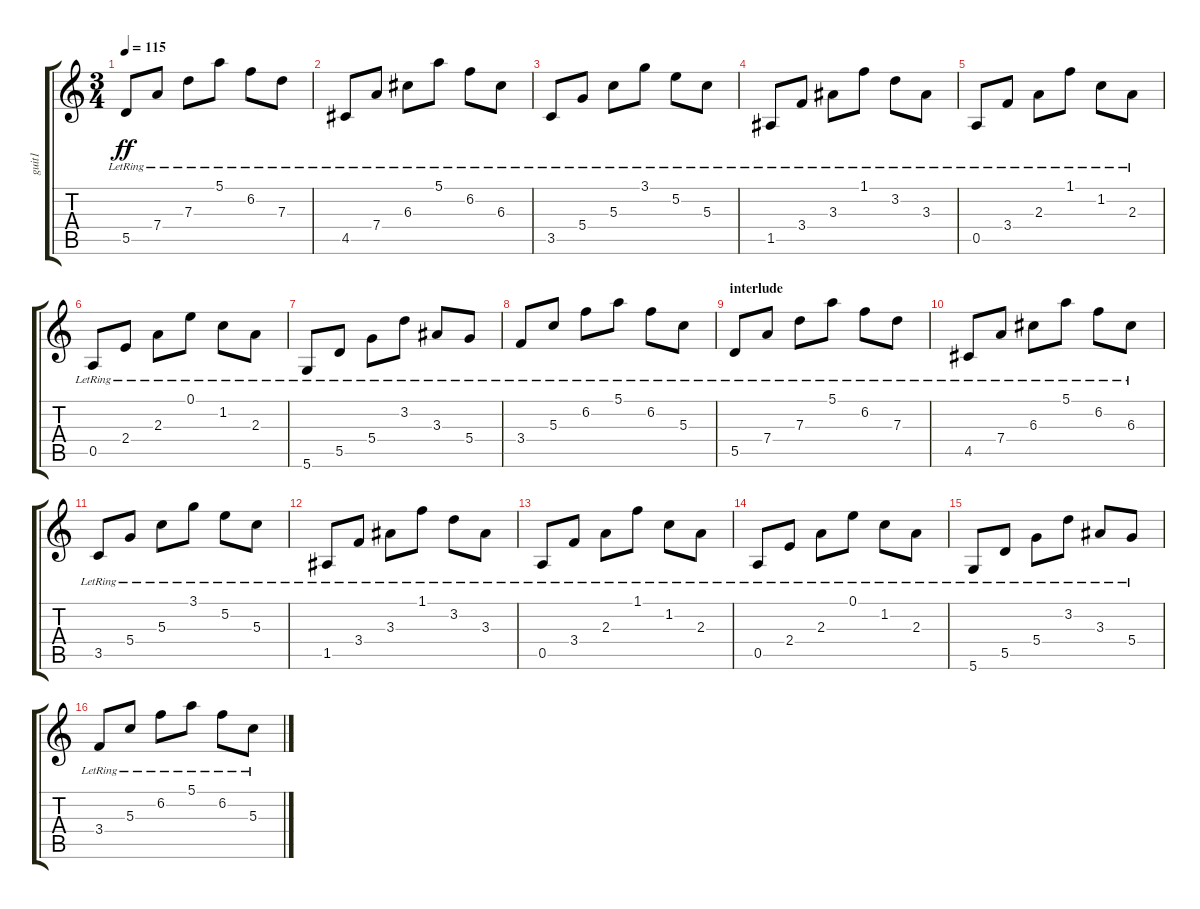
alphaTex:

\track ("guit1" "guit1") {instrument electricguitarclean}
\staff {score tabs}
\tuning (E4 B3 G3 D3 A2 D2) {hide}
\ts (3 4)
\tempo 115
\clef g2
\ks c
5.5{lr}.8{dy ff} 7.4{lr}.8 7.3{lr}.8 5.1{lr}.8 6.2{lr}.8 7.3{lr}.8 |
4.5{lr}.8 7.4{lr}.8 6.3{lr}.8 5.1{lr}.8 6.2{lr}.8 6.3{lr}.8 |
3.5{lr}.8 5.4{lr}.8 5.3{lr}.8 3.1{lr}.8 5.2{lr}.8 5.3{lr}.8 |
1.5{lr}.8 3.4{lr}.8 3.3{lr}.8 1.1{lr}.8 3.2{lr}.8 3.3{lr}.8 |
0.5{lr}.8 3.4{lr}.8 2.3{lr}.8 1.1{lr}.8 1.2{lr}.8 2.3{lr}.8 |
0.5{lr}.8 2.4{lr}.8 2.3{lr}.8 0.1{lr}.8 1.2{lr}.8 2.3{lr}.8 |
5.6{lr}.8 5.5{lr}.8 5.4{lr}.8 3.2{lr}.8 3.3{lr}.8 5.4{lr}.8 |
3.4{lr}.8 5.3{lr}.8 6.2{lr}.8 5.1{lr}.8 6.2{lr}.8 5.3{lr}.8 |
\section ("" "interlude")
5.5{lr}.8 7.4{lr}.8 7.3{lr}.8 5.1{lr}.8 6.2{lr}.8 7.3{lr}.8 |
4.5{lr}.8 7.4{lr}.8 6.3{lr}.8 5.1{lr}.8 6.2{lr}.8 6.3{lr}.8 |
3.5{lr}.8 5.4{lr}.8 5.3{lr}.8 3.1{lr}.8 5.2{lr}.8 5.3{lr}.8 |
1.5{lr}.8 3.4{lr}.8 3.3{lr}.8 1.1{lr}.8 3.2{lr}.8 3.3{lr}.8 |
0.5{lr}.8 3.4{lr}.8 2.3{lr}.8 1.1{lr}.8 1.2{lr}.8 2.3{lr}.8 |
0.5{lr}.8 2.4{lr}.8 2.3{lr}.8 0.1{lr}.8 1.2{lr}.8 2.3{lr}.8 |
5.6{lr}.8 5.5{lr}.8 5.4{lr}.8 3.2{lr}.8 3.3{lr}.8 5.4{lr}.8 |
3.4{lr}.8 5.3{lr}.8 6.2{lr}.8 5.1{lr}.8 6.2{lr}.8 5.3{lr}.8
